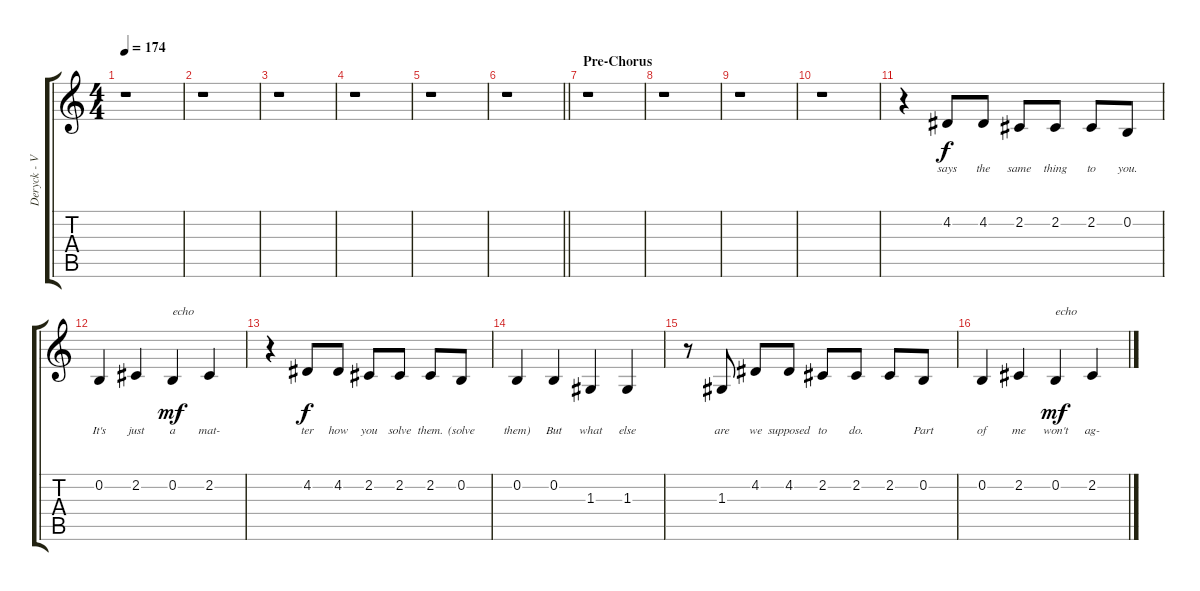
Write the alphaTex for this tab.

\track ("Deryck - Vocals" "Deryck - V") {instrument altosax}
\staff {score tabs}
\tuning (E4 B3 G3 D3 A2 E2) {hide}
\ts (4 4)
\tempo 174
\clef g2
\ks c
r.1{dy f} |
r.1 |
r.1 |
r.1 |
r.1 |
\barLineRight lightlight
r.1 |
\section ("" "Pre-Chorus")
r.1 |
r.1 |
r.1 |
r.1 |
r.4 4.2.8{lyrics (0 "says") lyrics (1 "") lyrics (2 "") lyrics (3 "") lyrics (4 "")} 4.2.8{lyrics (0 "the") lyrics (1 "") lyrics (2 "") lyrics (3 "") lyrics (4 "")} 2.2.8{lyrics (0 "same") lyrics (1 "") lyrics (2 "") lyrics (3 "") lyrics (4 "")} 2.2.8{lyrics (0 "thing") lyrics (1 "") lyrics (2 "") lyrics (3 "") lyrics (4 "")} 2.2.8{lyrics (0 "to") lyrics (1 "") lyrics (2 "") lyrics (3 "") lyrics (4 "")} 0.2.8{lyrics (0 "you.") lyrics (1 "") lyrics (2 "") lyrics (3 "") lyrics (4 "")} |
0.2.4{lyrics (0 "It's") lyrics (1 "") lyrics (2 "") lyrics (3 "") lyrics (4 "")} 2.2.4{lyrics (0 "just") lyrics (1 "") lyrics (2 "") lyrics (3 "") lyrics (4 "")} 0.2.4{txt "echo" lyrics (0 "a") lyrics (1 "") lyrics (2 "") lyrics (3 "") lyrics (4 "") dy mf} 2.2.4{lyrics (0 "mat-") lyrics (1 "") lyrics (2 "") lyrics (3 "") lyrics (4 "")} |
r.4 4.2.8{lyrics (0 "ter") lyrics (1 "") lyrics (2 "") lyrics (3 "") lyrics (4 "") dy f} 4.2.8{lyrics (0 "how") lyrics (1 "") lyrics (2 "") lyrics (3 "") lyrics (4 "")} 2.2.8{lyrics (0 "you") lyrics (1 "") lyrics (2 "") lyrics (3 "") lyrics (4 "")} 2.2.8{lyrics (0 "solve") lyrics (1 "") lyrics (2 "") lyrics (3 "") lyrics (4 "")} 2.2.8{lyrics (0 "them.") lyrics (1 "") lyrics (2 "") lyrics (3 "") lyrics (4 "")} 0.2.8{lyrics (0 "(solve") lyrics (1 "") lyrics (2 "") lyrics (3 "") lyrics (4 "")} |
0.2.4{lyrics (0 "them)") lyrics (1 "") lyrics (2 "") lyrics (3 "") lyrics (4 "")} 0.2.4{lyrics (0 "But") lyrics (1 "") lyrics (2 "") lyrics (3 "") lyrics (4 "")} 1.3.4{lyrics (0 "what") lyrics (1 "") lyrics (2 "") lyrics (3 "") lyrics (4 "")} 1.3.4{lyrics (0 "else") lyrics (1 "") lyrics (2 "") lyrics (3 "") lyrics (4 "")} |
r.8 1.3.8{lyrics (0 "are") lyrics (1 "") lyrics (2 "") lyrics (3 "") lyrics (4 "")} 4.2.8{lyrics (0 "we") lyrics (1 "") lyrics (2 "") lyrics (3 "") lyrics (4 "")} 4.2.8{lyrics (0 "supposed") lyrics (1 "") lyrics (2 "") lyrics (3 "") lyrics (4 "")} 2.2.8{lyrics (0 "to") lyrics (1 "") lyrics (2 "") lyrics (3 "") lyrics (4 "")} 2.2.8{lyrics (0 "do.") lyrics (1 "") lyrics (2 "") lyrics (3 "") lyrics (4 "")} 2.2.8{lyrics (0 "") lyrics (1 "") lyrics (2 "") lyrics (3 "") lyrics (4 "")} 0.2.8{lyrics (0 "Part") lyrics (1 "") lyrics (2 "") lyrics (3 "") lyrics (4 "")} |
0.2.4{lyrics (0 "of") lyrics (1 "") lyrics (2 "") lyrics (3 "") lyrics (4 "")} 2.2.4{lyrics (0 "me") lyrics (1 "") lyrics (2 "") lyrics (3 "") lyrics (4 "")} 0.2.4{txt "echo" lyrics (0 "won't") lyrics (1 "") lyrics (2 "") lyrics (3 "") lyrics (4 "") dy mf} 2.2.4{lyrics (0 "ag-") lyrics (1 "") lyrics (2 "") lyrics (3 "") lyrics (4 "")}
